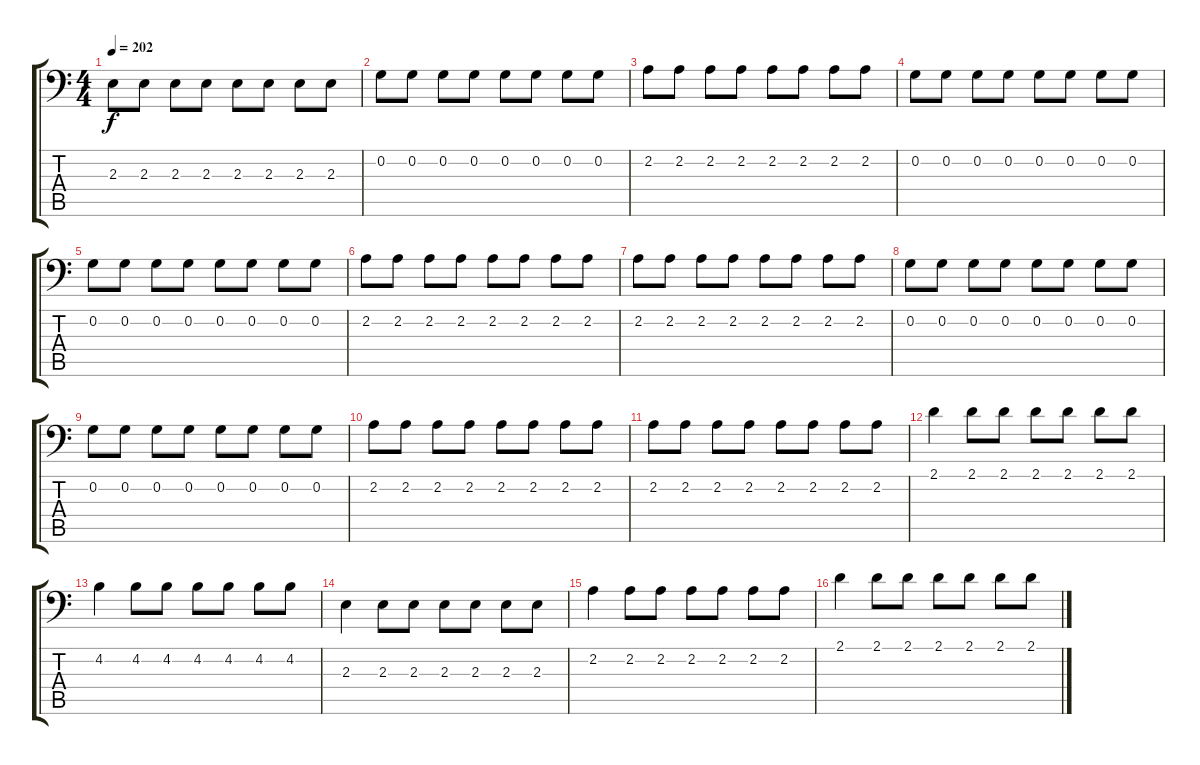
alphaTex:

\track "" {instrument electricbassfinger}
\staff {score tabs}
\tuning (C3 G2 D2 A1 E1 B0) {hide}
\ts (4 4)
\tempo 202
\clef f4
\ks c
2.3.8{dy f} 2.3.8 2.3.8 2.3.8 2.3.8 2.3.8 2.3.8 2.3.8 |
0.2.8 0.2.8 0.2.8 0.2.8 0.2.8 0.2.8 0.2.8 0.2.8 |
2.2.8 2.2.8 2.2.8 2.2.8 2.2.8 2.2.8 2.2.8 2.2.8 |
0.2.8 0.2.8 0.2.8 0.2.8 0.2.8 0.2.8 0.2.8 0.2.8 |
0.2.8 0.2.8 0.2.8 0.2.8 0.2.8 0.2.8 0.2.8 0.2.8 |
2.2.8 2.2.8 2.2.8 2.2.8 2.2.8 2.2.8 2.2.8 2.2.8 |
2.2.8 2.2.8 2.2.8 2.2.8 2.2.8 2.2.8 2.2.8 2.2.8 |
0.2.8 0.2.8 0.2.8 0.2.8 0.2.8 0.2.8 0.2.8 0.2.8 |
0.2.8 0.2.8 0.2.8 0.2.8 0.2.8 0.2.8 0.2.8 0.2.8 |
2.2.8 2.2.8 2.2.8 2.2.8 2.2.8 2.2.8 2.2.8 2.2.8 |
2.2.8 2.2.8 2.2.8 2.2.8 2.2.8 2.2.8 2.2.8 2.2.8 |
2.1.4 2.1.8 2.1.8 2.1.8 2.1.8 2.1.8 2.1.8 |
4.2.4 4.2.8 4.2.8 4.2.8 4.2.8 4.2.8 4.2.8 |
2.3.4 2.3.8 2.3.8 2.3.8 2.3.8 2.3.8 2.3.8 |
2.2.4 2.2.8 2.2.8 2.2.8 2.2.8 2.2.8 2.2.8 |
2.1.4 2.1.8 2.1.8 2.1.8 2.1.8 2.1.8 2.1.8
